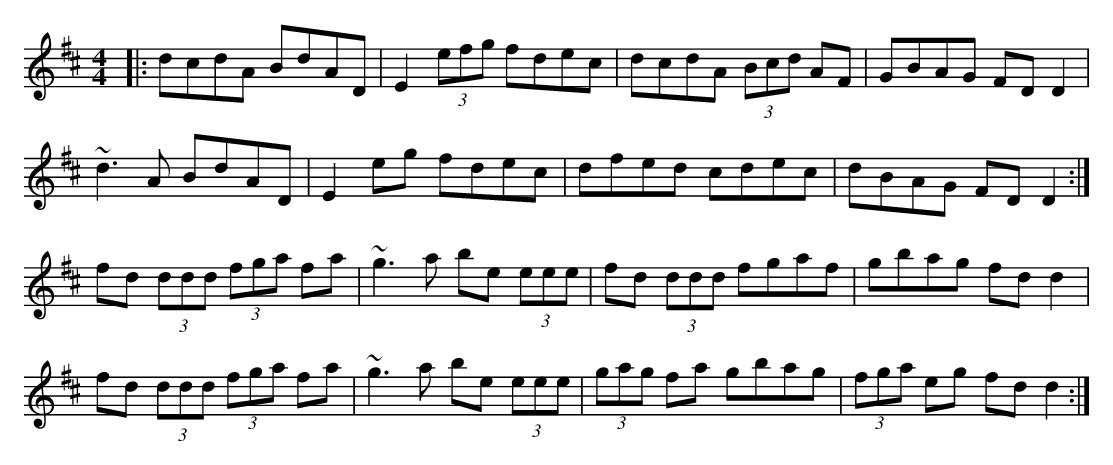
X:1
M:4/4
K:D
|:dcdA BdAD|E2 (3efg fdec|dcdA (3Bcd AF|GBAG FDD2|
~d3A BdAD|E2 eg fdec|dfed cdec|dBAG FDD2:|
fd (3ddd (3fga fa|~g3a be (3eee|fd (3ddd fgaf|gbag fdd2|
fd (3ddd (3fga fa|~g3a be (3eee|(3gag fa gbag|(3fga eg fdd2:|
